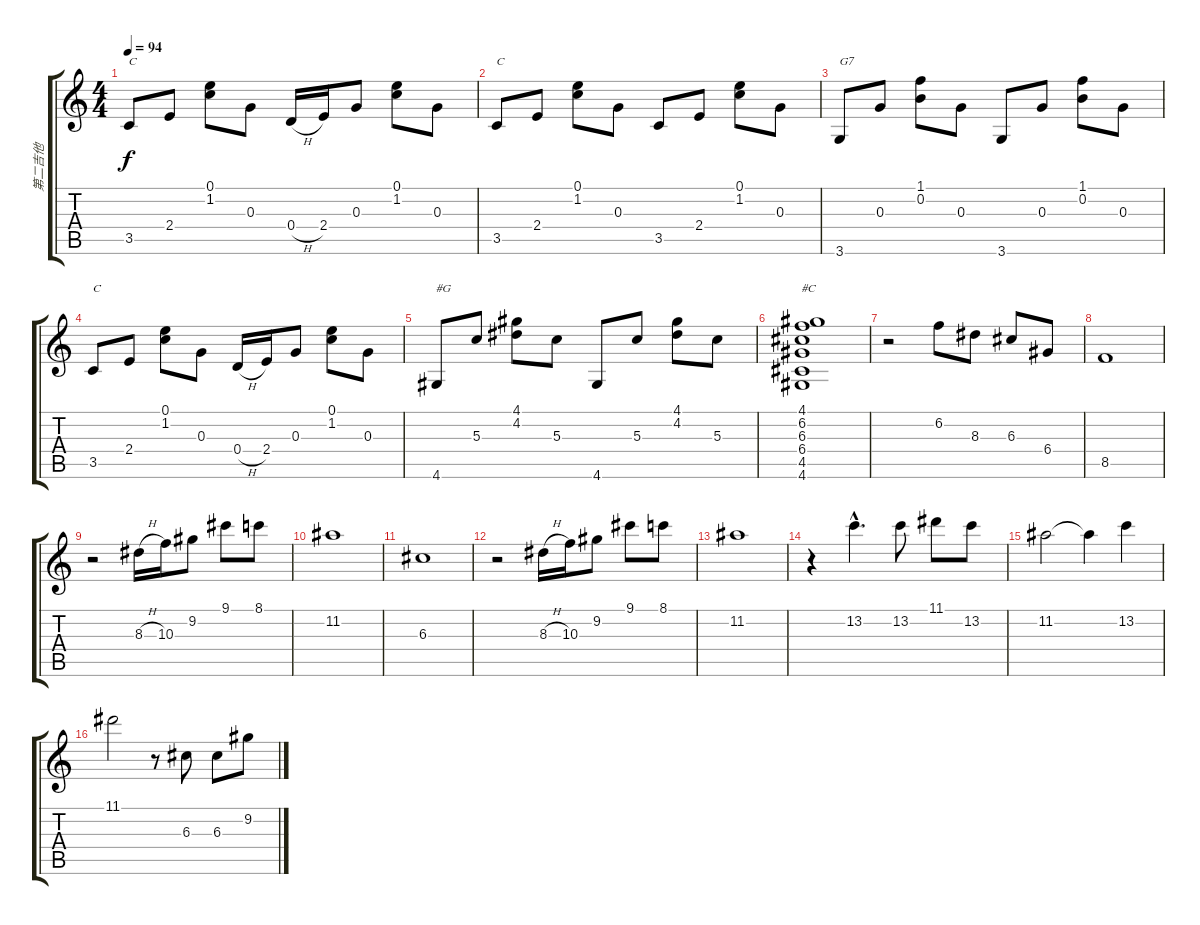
\track ("第二吉他" "第二吉他") {instrument acousticguitarnylon}
\staff {score tabs}
\tuning (E4 B3 G3 D3 A2 E2) {hide}
\ts (4 4)
\tempo 94
\clef g2
\ks c
3.5.8{txt "C" dy f} 2.4.8 (0.1 1.2).8 0.3.8 0.4{h}.16 2.4.16 0.3.8 (0.1 1.2).8 0.3.8 |
3.5.8{txt "C"} 2.4.8 (0.1 1.2).8 0.3.8 3.5.8 2.4.8 (0.1 1.2).8 0.3.8 |
3.6.8{txt "G7"} 0.3.8 (1.1 0.2).8 0.3.8 3.6.8 0.3.8 (1.1 0.2).8 0.3.8 |
3.5.8{txt "C"} 2.4.8 (0.1 1.2).8 0.3.8 0.4{h}.16 2.4.16 0.3.8 (0.1 1.2).8 0.3.8 |
4.6.8{txt "#G"} 5.3.8 (4.1 4.2).8 5.3.8 4.6.8 5.3.8 (4.1 4.2).8 5.3.8 |
(4.1 6.2 6.3 6.4 4.5 4.6).1{txt "#C"} |
r.2 6.2.8 8.3.8 6.3.8 6.4.8 |
8.5.1 |
r.2 8.3{h}.16 10.3.16 9.2.8 9.1.8 8.1.8 |
11.2.1 |
6.3.1 |
r.2 8.3{h}.16 10.3.16 9.2.8 9.1.8 8.1.8 |
11.2.1 |
r.4 13.2{hac}.4{d} 13.2.8 11.1.8 13.2.8 |
11.2.2 11.2{t}.4 13.2.4 |
11.1.2 r.8 6.3.8 6.3.8 9.2.8
